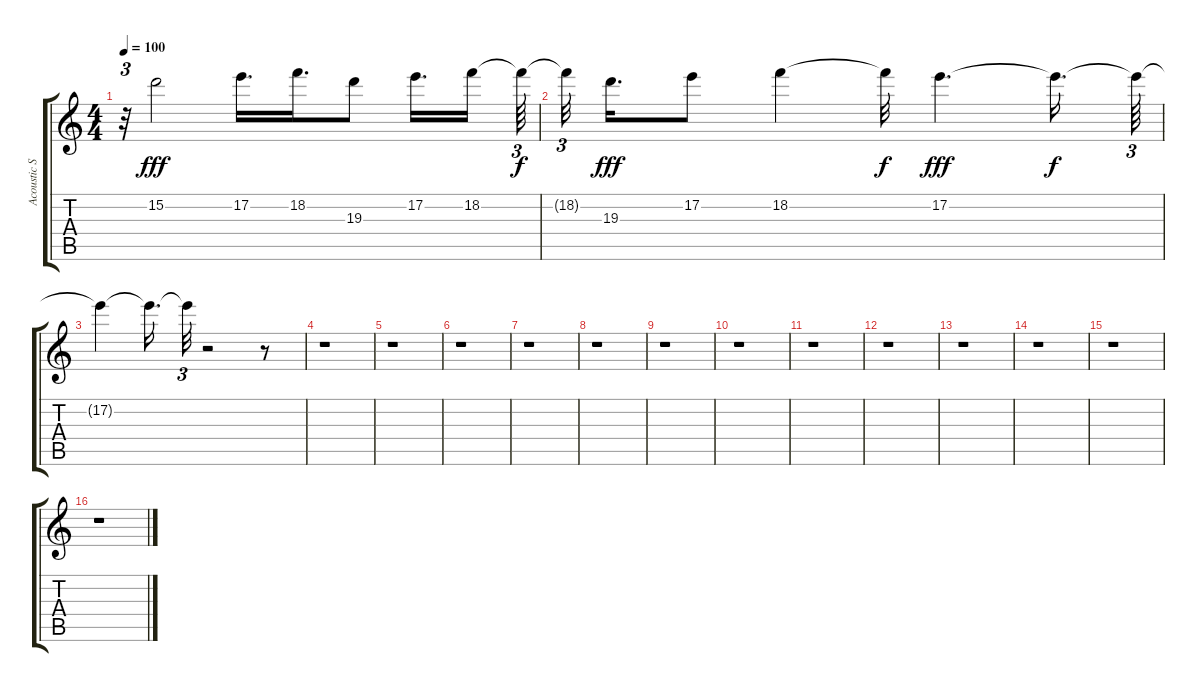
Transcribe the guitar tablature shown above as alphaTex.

\track ("Acoustic Steel (dbl)" "Acoustic S") {instrument acousticguitarsteel}
\staff {score tabs}
\tuning (E4 B3 G3 D3 A2 E2) {hide}
\ts (4 4)
\tempo 100
\clef g2
\ks c
r.32{tu (3 2) dy f} 15.2.2{dy fff} 17.2.16{d} 18.2.16{d} 19.3.8 17.2.16{d} 18.2.16 18.2{t}.64{tu (3 2) dy f} |
18.2{t}.32{tu (3 2)} 19.3.16{d dy fff} 17.2.8 18.2.4 18.2{t}.32{dy f} 17.2.4{d dy fff} 17.2{t}.16{d dy f} 17.2{t}.64{tu (3 2)} |
17.2{t}.4 17.2{t}.16{d} 17.2{t}.32{tu (3 2)} r.2 r.8 |
r.1 |
r.1 |
r.1 |
r.1 |
r.1 |
r.1 |
r.1 |
r.1 |
r.1 |
r.1 |
r.1 |
r.1 |
r.1
